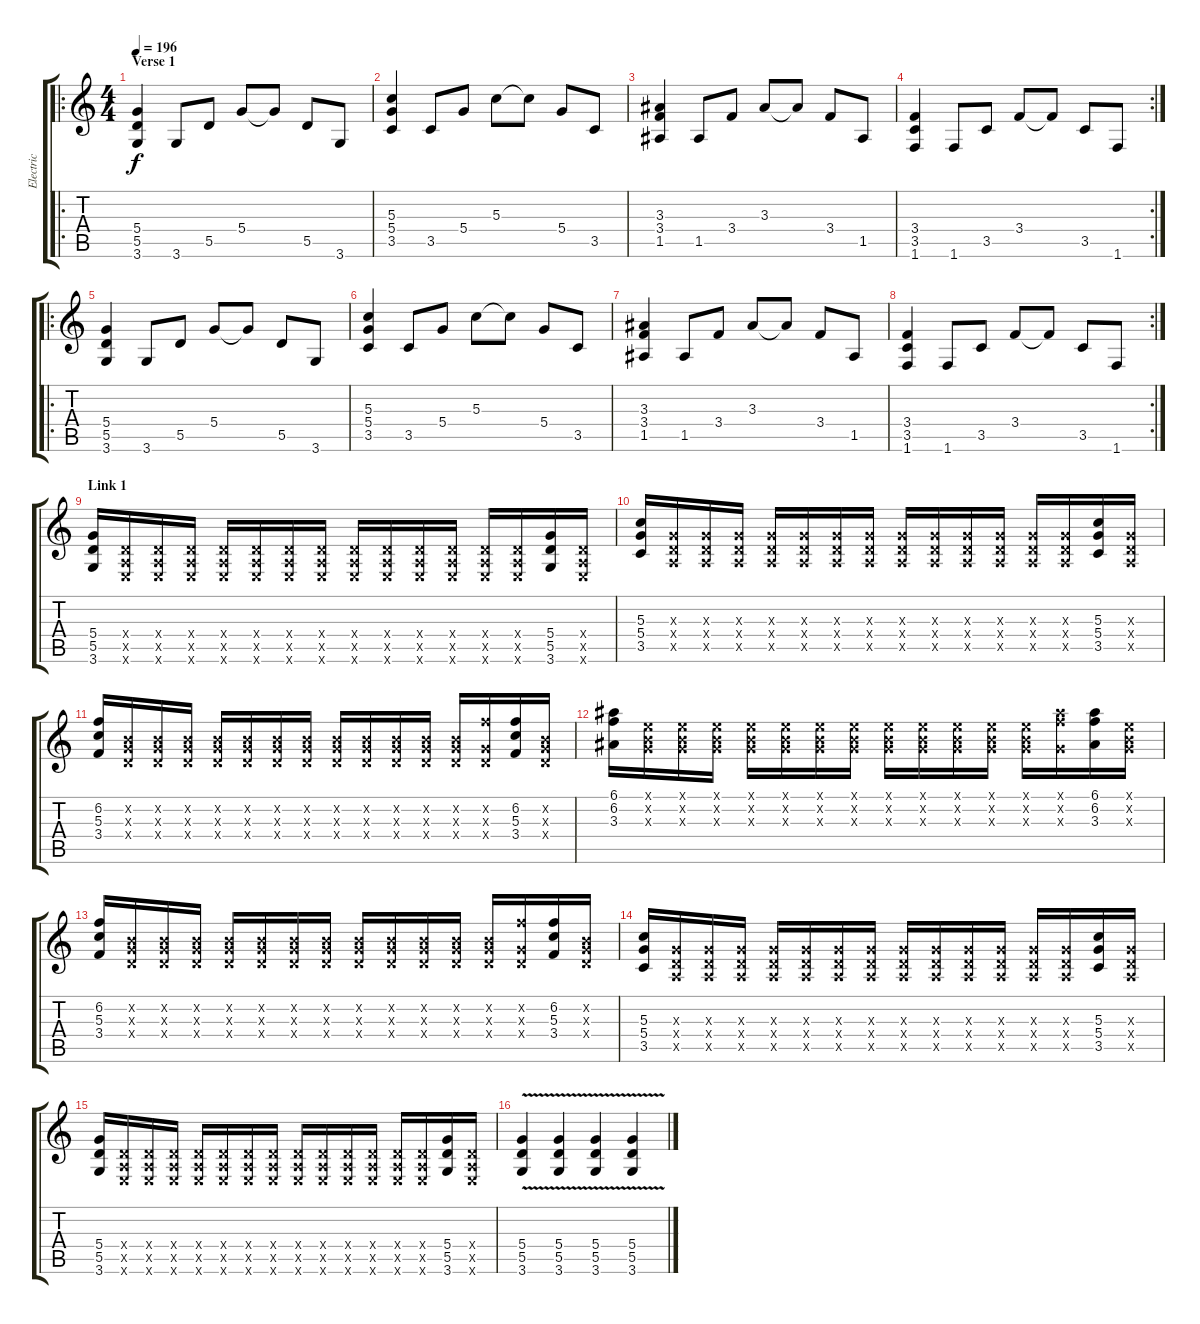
\track ("Electric" "Electric") {instrument distortionguitar}
\staff {score tabs}
\tuning (E4 B3 G3 D3 A2 E2) {hide}
\ro
\ts (4 4)
\section ("" "Verse 1")
\tempo 196
\clef g2
\ks c
(5.4 5.5 3.6).4{dy f} 3.6.8 5.5.8 5.4.8 5.4{t}.8 5.5.8 3.6.8 |
(5.3 5.4 3.5).4 3.5.8 5.4.8 5.3.8 5.3{t}.8 5.4.8 3.5.8 |
(3.3 3.4 1.5).4 1.5.8 3.4.8 3.3.8 3.3{t}.8 3.4.8 1.5.8 |
\rc 2
(3.4 3.5 1.6).4 1.6.8 3.5.8 3.4.8 3.4{t}.8 3.5.8 1.6.8 |
\ro
(5.4 5.5 3.6).4 3.6.8 5.5.8 5.4.8 5.4{t}.8 5.5.8 3.6.8 |
(5.3 5.4 3.5).4 3.5.8 5.4.8 5.3.8 5.3{t}.8 5.4.8 3.5.8 |
(3.3 3.4 1.5).4 1.5.8 3.4.8 3.3.8 3.3{t}.8 3.4.8 1.5.8 |
\rc 2
(3.4 3.5 1.6).4 1.6.8 3.5.8 3.4.8 3.4{t}.8 3.5.8 1.6.8 |
\section ("" "Link 1")
(5.4 5.5 3.6).16 (0.4{x} 0.5{x} 0.6{x}).16 (0.4{x} 0.5{x} 0.6{x}).16 (0.4{x} 0.5{x} 0.6{x}).16 (0.4{x} 0.5{x} 0.6{x}).16 (0.4{x} 0.5{x} 0.6{x}).16 (0.4{x} 0.5{x} 0.6{x}).16 (0.4{x} 0.5{x} 0.6{x}).16 (0.4{x} 0.5{x} 0.6{x}).16 (0.4{x} 0.5{x} 0.6{x}).16 (0.4{x} 0.5{x} 0.6{x}).16 (0.4{x} 0.5{x} 0.6{x}).16 (0.4{x} 0.5{x} 0.6{x}).16 (0.4{x} 0.5{x} 0.6{x}).16 (5.4 5.5 3.6).16 (0.4{x} 0.5{x} 0.6{x}).16 |
(5.3 5.4 3.5).16 (0.3{x} 0.4{x} 0.5{x}).16 (0.3{x} 0.4{x} 0.5{x}).16 (0.3{x} 0.4{x} 0.5{x}).16 (0.3{x} 0.4{x} 0.5{x}).16 (0.3{x} 0.4{x} 0.5{x}).16 (0.3{x} 0.4{x} 0.5{x}).16 (0.3{x} 0.4{x} 0.5{x}).16 (0.3{x} 0.4{x} 0.5{x}).16 (0.3{x} 0.4{x} 0.5{x}).16 (0.3{x} 0.4{x} 0.5{x}).16 (0.3{x} 0.4{x} 0.5{x}).16 (0.3{x} 0.4{x} 0.5{x}).16 (0.3{x} 0.4{x} 0.5{x}).16 (5.3 5.4 3.5).16 (0.3{x} 0.4{x} 0.5{x}).16 |
(6.2 5.3 3.4).16 (0.2{x} 0.3{x} 0.4{x}).16 (0.2{x} 0.3{x} 0.4{x}).16 (0.2{x} 0.3{x} 0.4{x}).16 (0.2{x} 0.3{x} 0.4{x}).16 (0.2{x} 0.3{x} 0.4{x}).16 (0.2{x} 0.3{x} 0.4{x}).16 (0.2{x} 0.3{x} 0.4{x}).16 (0.2{x} 0.3{x} 0.4{x}).16 (0.2{x} 0.3{x} 0.4{x}).16 (0.2{x} 0.3{x} 0.4{x}).16 (0.2{x} 0.3{x} 0.4{x}).16 (0.2{x} 0.3{x} 0.4{x}).16 (6.2{x} 0.3{x} 0.4{x}).16 (6.2 5.3 3.4).16 (0.2{x} 0.3{x} 0.4{x}).16 |
(6.1 6.2 3.3).16 (0.1{x} 0.2{x} 0.3{x}).16 (0.1{x} 0.2{x} 0.3{x}).16 (0.1{x} 0.2{x} 0.3{x}).16 (0.1{x} 0.2{x} 0.3{x}).16 (0.1{x} 0.2{x} 0.3{x}).16 (0.1{x} 0.2{x} 0.3{x}).16 (0.1{x} 0.2{x} 0.3{x}).16 (0.1{x} 0.2{x} 0.3{x}).16 (0.1{x} 0.2{x} 0.3{x}).16 (0.1{x} 0.2{x} 0.3{x}).16 (0.1{x} 0.2{x} 0.3{x}).16 (0.1{x} 0.2{x} 0.3{x}).16 (6.1{x} 6.2{x} 0.3{x}).16 (6.1 6.2 3.3).16 (0.1{x} 0.2{x} 0.3{x}).16 |
(6.2 5.3 3.4).16 (0.2{x} 0.3{x} 0.4{x}).16 (0.2{x} 0.3{x} 0.4{x}).16 (0.2{x} 0.3{x} 0.4{x}).16 (0.2{x} 0.3{x} 0.4{x}).16 (0.2{x} 0.3{x} 0.4{x}).16 (0.2{x} 0.3{x} 0.4{x}).16 (0.2{x} 0.3{x} 0.4{x}).16 (0.2{x} 0.3{x} 0.4{x}).16 (0.2{x} 0.3{x} 0.4{x}).16 (0.2{x} 0.3{x} 0.4{x}).16 (0.2{x} 0.3{x} 0.4{x}).16 (0.2{x} 0.3{x} 0.4{x}).16 (6.2{x} 0.3{x} 0.4{x}).16 (6.2 5.3 3.4).16 (0.2{x} 0.3{x} 0.4{x}).16 |
(5.3 5.4 3.5).16 (0.3{x} 0.4{x} 0.5{x}).16 (0.3{x} 0.4{x} 0.5{x}).16 (0.3{x} 0.4{x} 0.5{x}).16 (0.3{x} 0.4{x} 0.5{x}).16 (0.3{x} 0.4{x} 0.5{x}).16 (0.3{x} 0.4{x} 0.5{x}).16 (0.3{x} 0.4{x} 0.5{x}).16 (0.3{x} 0.4{x} 0.5{x}).16 (0.3{x} 0.4{x} 0.5{x}).16 (0.3{x} 0.4{x} 0.5{x}).16 (0.3{x} 0.4{x} 0.5{x}).16 (0.3{x} 0.4{x} 0.5{x}).16 (0.3{x} 0.4{x} 0.5{x}).16 (5.3 5.4 3.5).16 (0.3{x} 0.4{x} 0.5{x}).16 |
(5.4 5.5 3.6).16 (0.4{x} 0.5{x} 0.6{x}).16 (0.4{x} 0.5{x} 0.6{x}).16 (0.4{x} 0.5{x} 0.6{x}).16 (0.4{x} 0.5{x} 0.6{x}).16 (0.4{x} 0.5{x} 0.6{x}).16 (0.4{x} 0.5{x} 0.6{x}).16 (0.4{x} 0.5{x} 0.6{x}).16 (0.4{x} 0.5{x} 0.6{x}).16 (0.4{x} 0.5{x} 0.6{x}).16 (0.4{x} 0.5{x} 0.6{x}).16 (0.4{x} 0.5{x} 0.6{x}).16 (0.4{x} 0.5{x} 0.6{x}).16 (0.4{x} 0.5{x} 0.6{x}).16 (5.4 5.5 3.6).16 (0.4{x} 0.5{x} 0.6{x}).16 |
(5.4{v} 5.5{v} 3.6{v}).4 (5.4{v} 5.5{v} 3.6{v}).4 (5.4{v} 5.5{v} 3.6{v}).4 (5.4{v} 5.5{v} 3.6{v}).4
